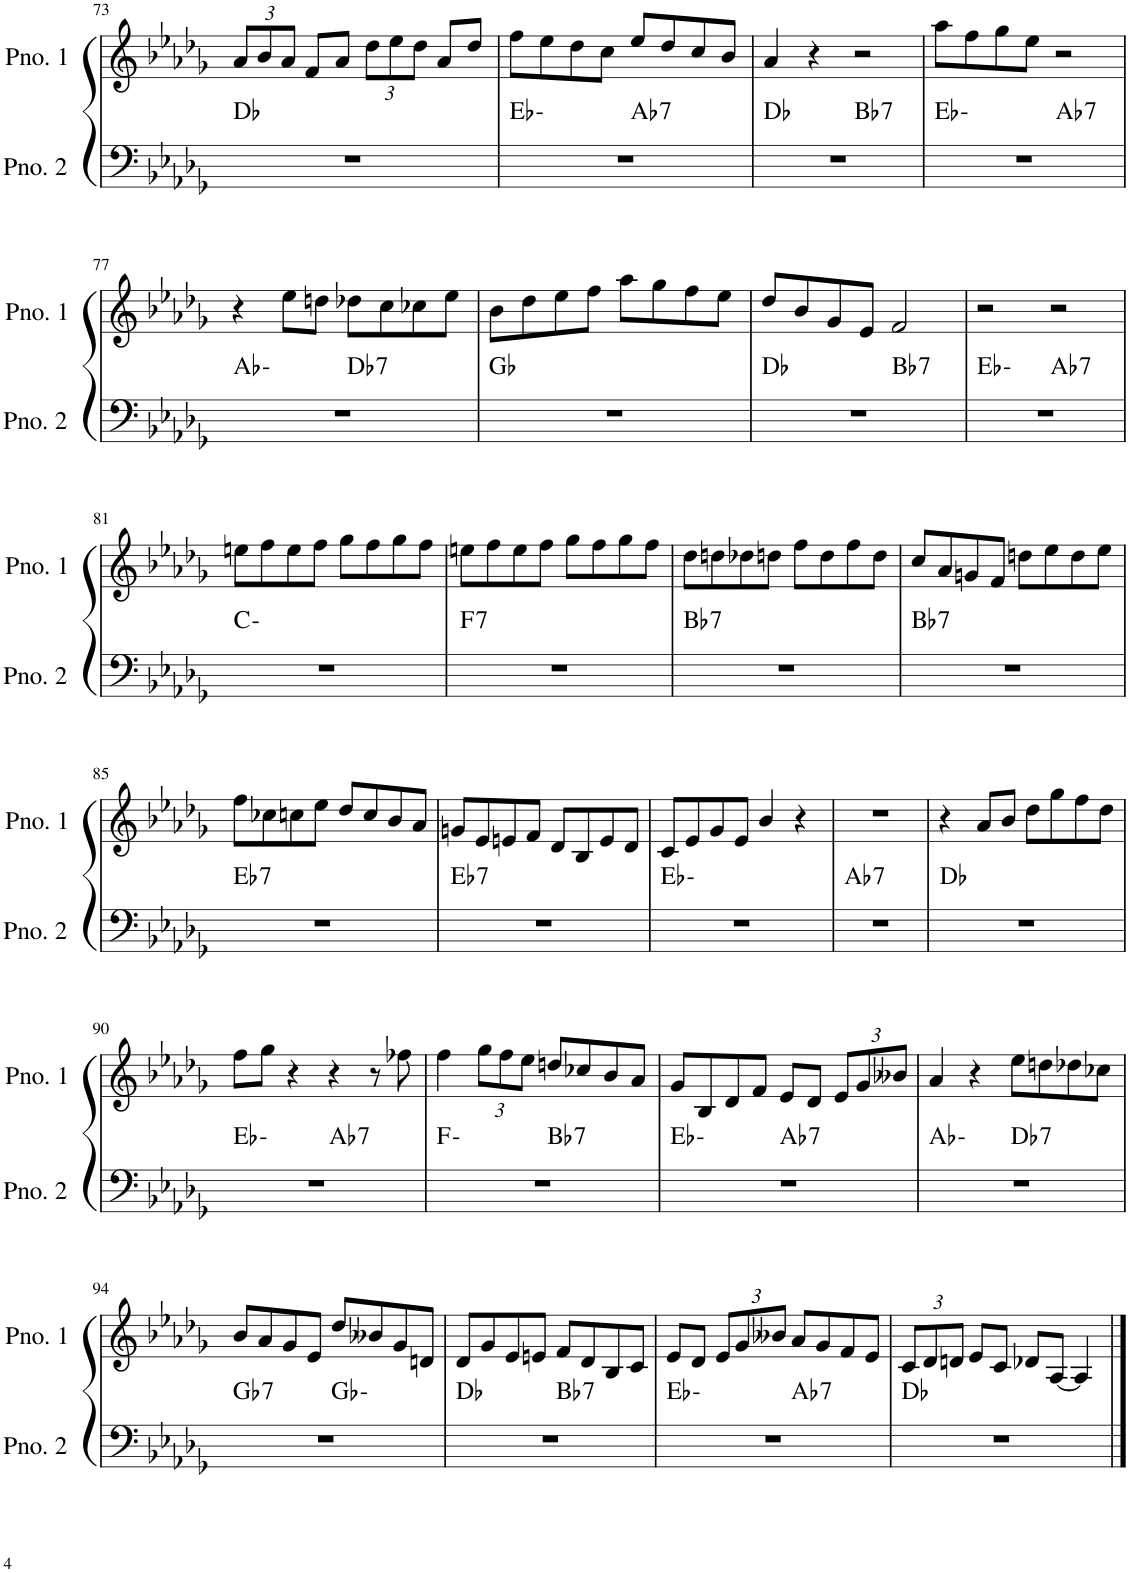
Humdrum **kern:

**kern	**harte	**kern
*part2	*part2	*part1
*staff2	*	*staff1
*I"ピアノ 2	*	*I"ピアノ 1
!!LO:PB:g=z
*clefF4	*	*clefG2
*k[b-e-a-d-g-]	*	*k[b-e-a-d-g-]
*M4/4	*	*M4/4
*	*	*Xbrackettup
=73	=73	=73
1r	Db:maj	12a-/L
.	.	12b-/
.	.	12a-/J
.	.	8f/L
.	.	8a-/J
.	.	12dd-\L
.	.	12ee-\
.	.	12dd-\J
.	.	8a-/L
.	.	8dd-/J
=74	=74	=74
*^	*	*
1r	2ryy	Eb:min	8ff\L
.	.	.	8ee-\
.	.	.	8dd-\
.	.	.	8cc\J
!	!	!LO:H:kt=7	!
.	2ryy	Ab:7	8ee-/L
.	.	.	8dd-/
.	.	.	8cc/
.	.	.	8b-/J
=75	=75	=75	=75
1r	2ryy	Db:maj	4a-/
.	.	.	4r
!	!	!LO:H:kt=7	!
.	2ryy	Bb:7	2r
=76	=76	=76	=76
1r	2ryy	Eb:min	8aa-\L
.	.	.	8ff\
.	.	.	8gg-\
.	.	.	8ee-\J
!	!	!LO:H:kt=7	!
.	2ryy	Ab:7	2r
!!LO:LB:g=z
=77	=77	=77	=77
1r	2ryy	Ab:min	4r
.	.	.	8ee-\L
.	.	.	8ddn\J
!	!	!LO:H:kt=7	!
.	2ryy	Db:7	8dd-X\L
.	.	.	8cc\
.	.	.	8cc-X\
.	.	.	8ee-\J
*v	*v	*	*
=78	=78	=78
1r	Gb:maj	8b-\L
.	.	8dd-\
.	.	8ee-\
.	.	8ff\J
.	.	8aa-\L
.	.	8gg-\
.	.	8ff\
.	.	8ee-\J
=79	=79	=79
*^	*	*
1r	2ryy	Db:maj	8dd-/L
.	.	.	8b-/
.	.	.	8g-/
.	.	.	8e-/J
!	!	!LO:H:kt=7	!
.	2ryy	Bb:7	2f/
=80	=80	=80	=80
1r	2ryy	Eb:min	2r
!	!	!LO:H:kt=7	!
.	2ryy	Ab:7	2r
*v	*v	*	*
!!LO:LB:g=z
=81	=81	=81
1r	C:min	8een\L
.	.	8ff\
.	.	8ee\
.	.	8ff\J
.	.	8gg-\L
.	.	8ff\
.	.	8gg-\
.	.	8ff\J
=82	=82	=82
!	!LO:H:kt=7	!
1r	F:7	8een\L
.	.	8ff\
.	.	8ee\
.	.	8ff\J
.	.	8gg-\L
.	.	8ff\
.	.	8gg-\
.	.	8ff\J
=83	=83	=83
!	!LO:H:kt=7	!
1r	Bb:7	8dd-\L
.	.	8ddn\
.	.	8dd-X\
.	.	8ddn\J
.	.	8ff\L
.	.	8dd\
.	.	8ff\
.	.	8dd\J
=84	=84	=84
!	!LO:H:kt=7	!
1r	Bb:7	8cc/L
.	.	8a-/
.	.	8gn/
.	.	8f/J
.	.	8ddn\L
.	.	8ee-\
.	.	8dd\
.	.	8ee-\J
!!LO:LB:g=z
=85	=85	=85
!	!LO:H:kt=7	!
1r	Eb:7	8ff\L
.	.	8cc-X\
.	.	8ccn\
.	.	8ee-\J
.	.	8dd-/L
.	.	8cc/
.	.	8b-/
.	.	8a-/J
=86	=86	=86
!	!LO:H:kt=7	!
1r	Eb:7	8gn/L
.	.	8e-/
.	.	8en/
.	.	8f/J
.	.	8d-/L
.	.	8B-/
.	.	8e/
.	.	8d-/J
=87	=87	=87
1r	Eb:min	8c/L
.	.	8e-/
.	.	8g-/
.	.	8e-/J
.	.	4b-/
.	.	4r
=88	=88	=88
!	!LO:H:kt=7	!
1r	Ab:7	1r
=89	=89	=89
1r	Db:maj	4r
.	.	8a-/L
.	.	8b-/J
.	.	8dd-\L
.	.	8gg-\
.	.	8ff\
.	.	8dd-\J
!!LO:LB:g=z
=90	=90	=90
*^	*	*
1r	2ryy	Eb:min	8ff\L
.	.	.	8gg-\J
.	.	.	4r
!	!	!LO:H:kt=7	!
.	2ryy	Ab:7	4r
.	.	.	8r
.	.	.	8ff-X\
=91	=91	=91	=91
1r	2ryy	F:min	4ff\
.	.	.	12gg-\L
.	.	.	12ff\
.	.	.	12ee-\J
!	!	!LO:H:kt=7	!
.	2ryy	Bb:7	8ddn/L
.	.	.	8cc-X/
.	.	.	8b-/
.	.	.	8a-/J
=92	=92	=92	=92
1r	2ryy	Eb:min	8g-/L
.	.	.	8B-/
.	.	.	8d-/
.	.	.	8f/J
!	!	!LO:H:kt=7	!
.	2ryy	Ab:7	8e-/L
.	.	.	8d-/J
.	.	.	12e-/L
.	.	.	12g-/
.	.	.	12b--X/J
=93	=93	=93	=93
1r	2ryy	Ab:min	4a-/
.	.	.	4r
!	!	!LO:H:kt=7	!
.	2ryy	Db:7	8ee-\L
.	.	.	8ddn\
.	.	.	8dd-X\
.	.	.	8cc-X\J
!!LO:LB:g=z
=94	=94	=94	=94
!	!	!LO:H:kt=7	!
1r	2ryy	Gb:7	8b-/L
.	.	.	8a-/
.	.	.	8g-/
.	.	.	8e-/J
.	2ryy	Gb:min	8dd-/L
.	.	.	8b--X/
.	.	.	8g-/
.	.	.	8dn/J
=95	=95	=95	=95
1r	2ryy	Db:maj	8d-/L
.	.	.	8g-/
.	.	.	8e-/
.	.	.	8en/J
!	!	!LO:H:kt=7	!
.	2ryy	Bb:7	8f/L
.	.	.	8d-/
.	.	.	8B-/
.	.	.	8c/J
=96	=96	=96	=96
1r	2ryy	Eb:min	8e-/L
.	.	.	8d-/J
.	.	.	12e-/L
.	.	.	12g-/
.	.	.	12b--X/J
!	!	!LO:H:kt=7	!
.	2ryy	Ab:7	8a-/L
.	.	.	8g-/
.	.	.	8f/
.	.	.	8e-/J
*v	*v	*	*
=97	=97	=97
1r	Db:maj	12c/L
.	.	12d-/
.	.	12dn/J
.	.	8e-/L
.	.	8c/J
.	.	8d-X/L
.	.	[8A-/J
.	.	4A-/]
==	==	==
*-	*-	*-
